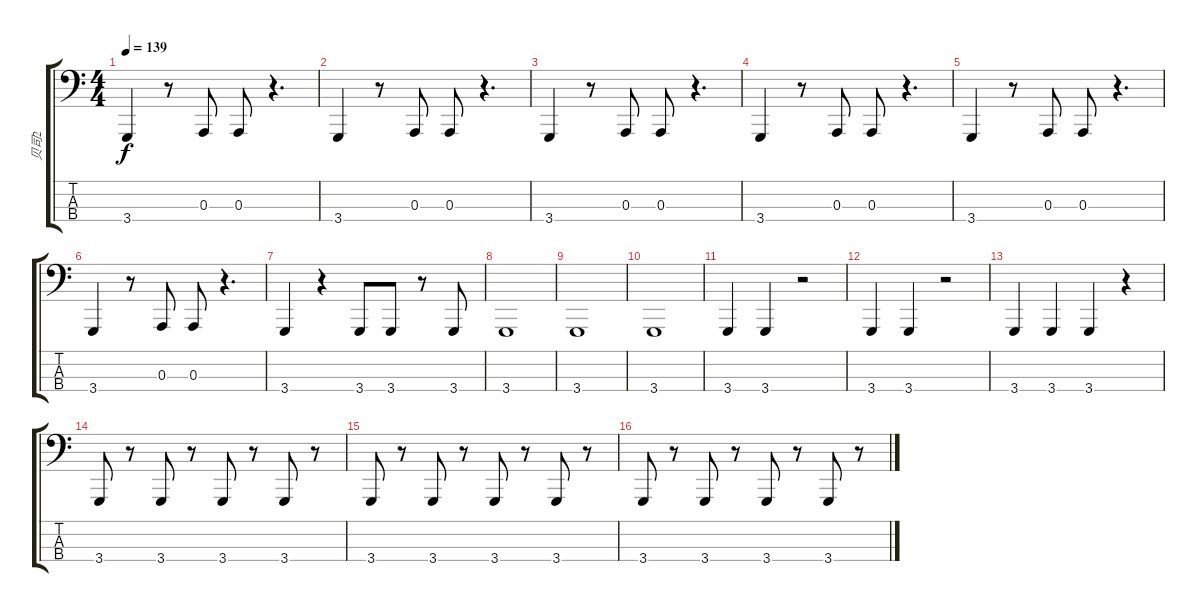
\track ("贝司2" "贝司2") {instrument taikodrum}
\staff {score tabs}
\tuning (G2 D2 A1 E1) {hide}
\ts (4 4)
\tempo 139
\clef f4
\ks c
3.4.4{dy f} r.8 0.3.8 0.3.8 r.4{d} |
3.4.4 r.8 0.3.8 0.3.8 r.4{d} |
3.4.4 r.8 0.3.8 0.3.8 r.4{d} |
3.4.4 r.8 0.3.8 0.3.8 r.4{d} |
3.4.4 r.8 0.3.8 0.3.8 r.4{d} |
3.4.4 r.8 0.3.8 0.3.8 r.4{d} |
3.4.4 r.4 3.4.8 3.4.8 r.8 3.4.8 |
3.4.1 |
3.4.1 |
3.4.1 |
3.4.4 3.4.4 r.2 |
3.4.4 3.4.4 r.2 |
3.4.4 3.4.4 3.4.4 r.4 |
3.4.8 r.8 3.4.8 r.8 3.4.8 r.8 3.4.8 r.8 |
3.4.8 r.8 3.4.8 r.8 3.4.8 r.8 3.4.8 r.8 |
3.4.8 r.8 3.4.8 r.8 3.4.8 r.8 3.4.8 r.8
